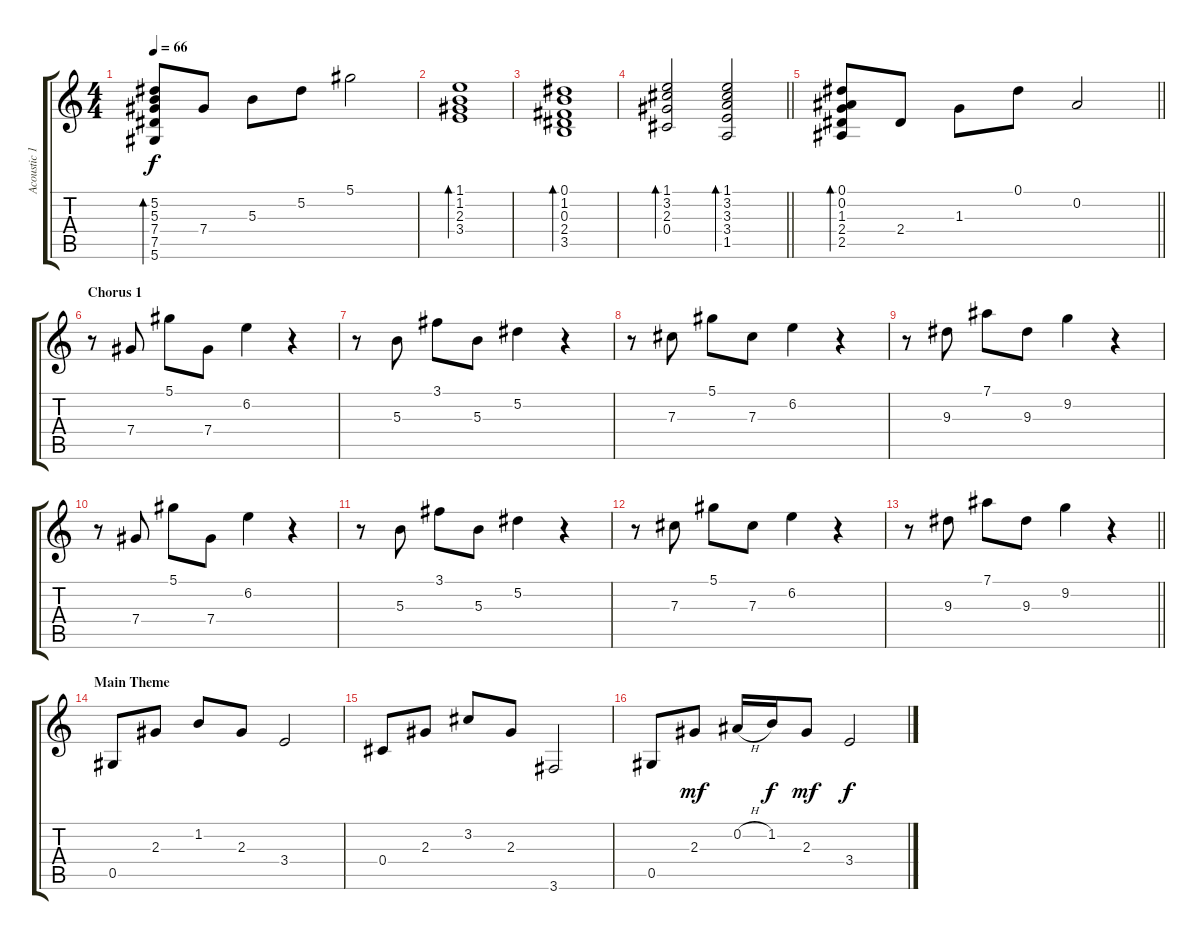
\track ("Acoustic 1" "Acoustic 1") {instrument acousticguitarsteel}
\staff {score tabs}
\tuning (Eb4 Bb3 Gb3 Db3 Ab2 Eb2) {hide}
\ts (4 4)
\tempo 66
\clef g2
\ks c
(5.2 5.3 7.4 7.5 5.6).8{bd 240 dy f} 7.4.8 5.3.8 5.2.8 5.1.2 |
(1.1 1.2 2.3 3.4).1{bd 60} |
(0.1 1.2 0.3 2.4 3.5).1{bd 60} |
\barLineRight lightlight
(1.1 3.2 2.3 0.4).2{bd 60} (1.1 3.2 3.3 3.4 1.5).2{bd 60} |
\barLineRight lightlight
(0.1 0.2 1.3 2.4 2.5).8{bd 60} 2.4.8 1.3.8 0.1.8 0.2.2 |
\section ("" "Chorus 1")
r.8 7.4.8 5.1.8 7.4.8 6.2.4 r.4 |
r.8 5.3.8 3.1.8 5.3.8 5.2.4 r.4 |
r.8 7.3.8 5.1.8 7.3.8 6.2.4 r.4 |
r.8 9.3.8 7.1.8 9.3.8 9.2.4 r.4 |
r.8 7.4.8 5.1.8 7.4.8 6.2.4 r.4 |
r.8 5.3.8 3.1.8 5.3.8 5.2.4 r.4 |
r.8 7.3.8 5.1.8 7.3.8 6.2.4 r.4 |
\barLineRight lightlight
r.8 9.3.8 7.1.8 9.3.8 9.2.4 r.4 |
\section ("" "Main Theme")
0.5.8 2.3.8 1.2.8 2.3.8 3.4.2 |
0.4.8 2.3.8 3.2.8 2.3.8 3.6.2 |
0.5.8 2.3.8{dy mf} 0.2{h}.16 1.2.16{dy f} 2.3.8{dy mf} 3.4.2{dy f}
